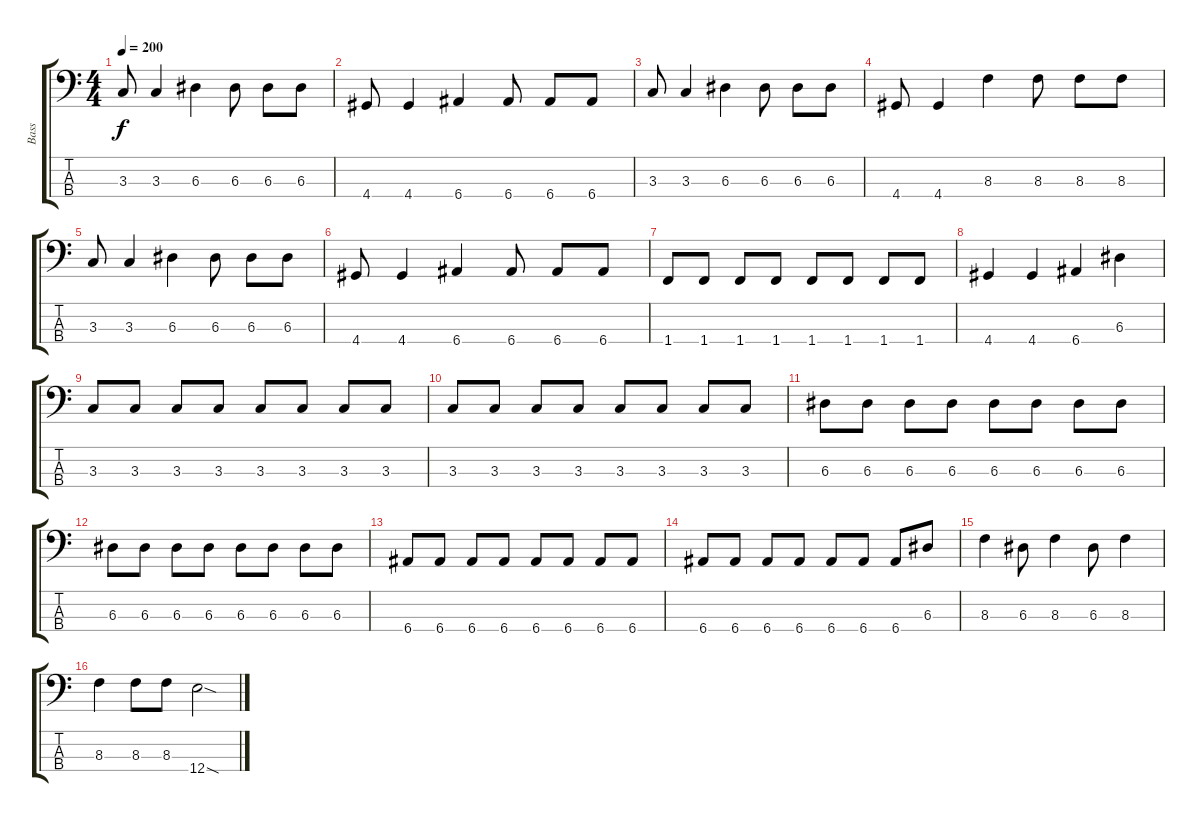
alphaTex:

\track ("Bass" "Bass") {instrument electricbasspick}
\staff {score tabs}
\tuning (G2 D2 A1 E1) {hide}
\ts (4 4)
\tempo 200
\clef f4
\ks c
3.3.8{dy f} 3.3.4 6.3.4 6.3.8 6.3.8 6.3.8 |
4.4.8 4.4.4 6.4.4 6.4.8 6.4.8 6.4.8 |
3.3.8 3.3.4 6.3.4 6.3.8 6.3.8 6.3.8 |
4.4.8 4.4.4 8.3.4 8.3.8 8.3.8 8.3.8 |
3.3.8 3.3.4 6.3.4 6.3.8 6.3.8 6.3.8 |
4.4.8 4.4.4 6.4.4 6.4.8 6.4.8 6.4.8 |
1.4.8 1.4.8 1.4.8 1.4.8 1.4.8 1.4.8 1.4.8 1.4.8 |
4.4.4 4.4.4 6.4.4 6.3.4 |
3.3.8 3.3.8 3.3.8 3.3.8 3.3.8 3.3.8 3.3.8 3.3.8 |
3.3.8 3.3.8 3.3.8 3.3.8 3.3.8 3.3.8 3.3.8 3.3.8 |
6.3.8 6.3.8 6.3.8 6.3.8 6.3.8 6.3.8 6.3.8 6.3.8 |
6.3.8 6.3.8 6.3.8 6.3.8 6.3.8 6.3.8 6.3.8 6.3.8 |
6.4.8 6.4.8 6.4.8 6.4.8 6.4.8 6.4.8 6.4.8 6.4.8 |
6.4.8 6.4.8 6.4.8 6.4.8 6.4.8 6.4.8 6.4.8 6.3.8 |
8.3.4 6.3.8 8.3.4 6.3.8 8.3.4 |
8.3.4 8.3.8 8.3.8 12.4{sod}.2
